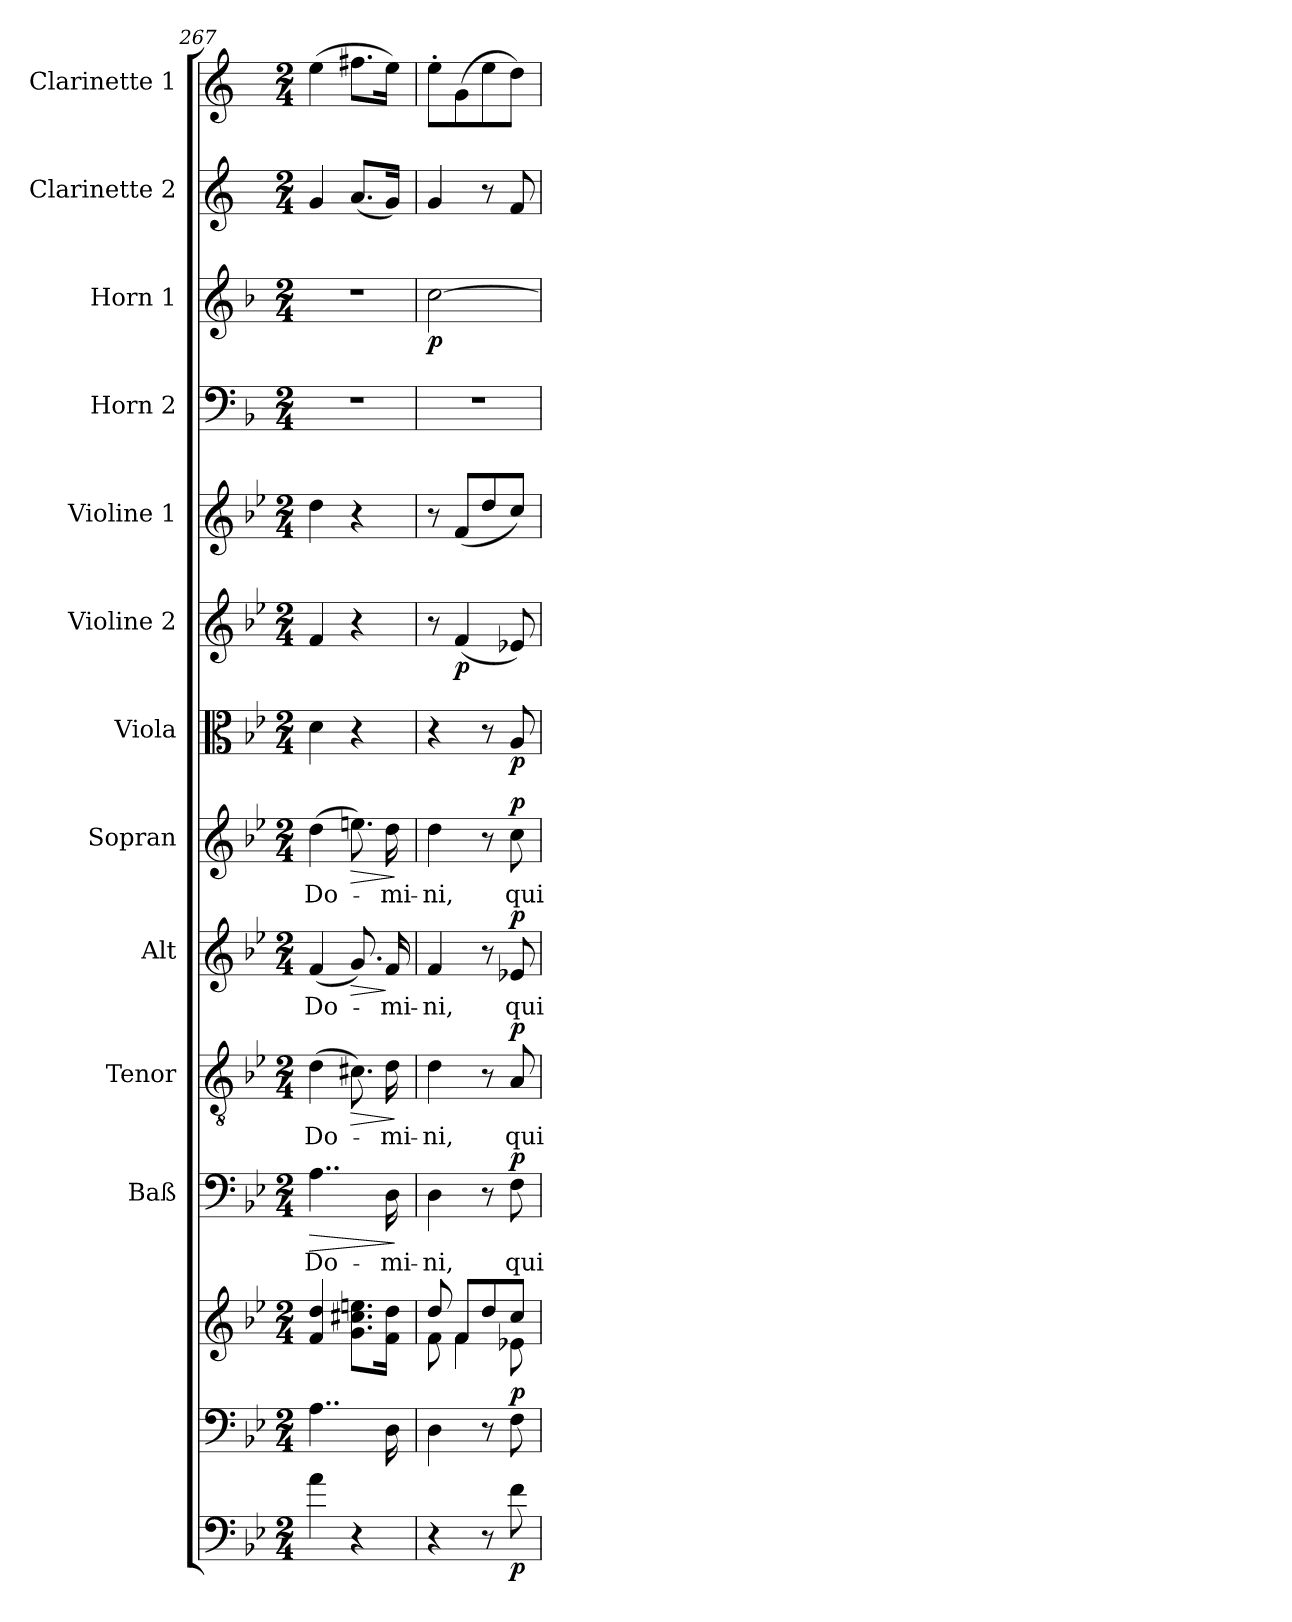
**kern	**dynam	**kern	**kern	**dynam	**kern	**text	**dynam	**kern	**text	**dynam	**kern	**text	**dynam	**kern	**text	**dynam	**kern	**dynam	**kern	**dynam	**kern	**kern	**kern	**dynam	**kern	**kern
*part13	*part13	*part12	*part12	*part12	*part11	*part11	*part11	*part10	*part10	*part10	*part9	*part9	*part9	*part8	*part8	*part8	*part7	*part7	*part6	*part6	*part5	*part4	*part3	*part3	*part2	*part1
*staff14	*staff14	*staff13	*staff12	*staff12/13	*staff11	*staff11	*staff11	*staff10	*staff10	*staff10	*staff9	*staff9	*staff9	*staff8	*staff8	*staff8	*staff7	*staff7	*staff6	*staff6	*staff5	*staff4	*staff3	*staff3	*staff2	*staff1
*	*	*	*	*	*I"Baß	*	*	*I"Tenor	*	*	*I"Alt	*	*	*I"Sopran	*	*	*I"Viola	*	*I"Violine 2	*	*I"Violine 1	*I"Horn 2	*I"Horn 1	*	*I"Clarinette 2	*I"Clarinette 1
*	*	*	*	*	*I'Baß	*	*	*I'Ten	*	*	*I'Alt	*	*	*I'Sop	*	*	*I'Vla.	*	*I'Vln. 2	*	*I'Vln. 1	*I'Hrn. 2	*I'Hrn. 1	*	*	*
*clefF4	*	*clefF4	*clefG2	*	*clefF4	*	*	*clefGv2	*	*	*clefG2	*	*	*clefG2	*	*	*clefC3	*	*clefG2	*	*clefG2	*clefF4	*clefG2	*	*clefG2	*clefG2
*ITrd7c12	*	*	*	*	*	*	*	*	*	*	*	*	*	*	*	*	*	*	*	*	*	*ITrd4c7	*ITrd4c7	*	*ITrd1c2	*ITrd1c2
*k[b-e-]	*	*k[b-e-]	*k[b-e-]	*	*k[b-e-]	*	*	*k[b-e-]	*	*	*k[b-e-]	*	*	*k[b-e-]	*	*	*k[b-e-]	*	*k[b-e-]	*	*k[b-e-]	*k[b-e-]	*k[b-e-]	*	*k[b-e-]	*k[b-e-]
*B-:	*	*B-:	*B-:	*	*B-:	*	*	*B-:	*	*	*B-:	*	*	*B-:	*	*	*B-:	*	*B-:	*	*B-:	*B-:	*B-:	*	*B-:	*B-:
*M2/4	*	*M2/4	*M2/4	*	*M2/4	*	*	*M2/4	*	*	*M2/4	*	*	*M2/4	*	*	*M2/4	*	*M2/4	*	*M2/4	*M2/4	*M2/4	*	*M2/4	*M2/4
=267	=267	=267	=267	=267	=267	=267	=267	=267	=267	=267	=267	=267	=267	=267	=267	=267	=267	=267	=267	=267	=267	=267	=267	=267	=267	=267
!	!	!	!	!	!	!LO:LY:b	!LO:HP:b	!	!LO:LY:b	!	!	!LO:LY:b	!	!	!LO:LY:b	!	!	!	!	!	!	!	!	!	!	!
4A\	.	4..A\	4f/ 4dd/	.	4..A\	Do-	>	(>4d\	Do-	.	(<4f/	Do-	.	(>4dd\	Do-	.	4d\	.	4f/	.	4dd\	2r	2r	.	4f/	(>4dd\
!	!	!	!	!	!	!	!	!	!	!LO:HP:b	!	!	!LO:HP:b	!	!	!LO:HP:b	!	!	!	!	!	!	!	!	!	!
4r	.	.	8.g\ 8.cc#X\ 8.een\L	.	.	.	.	8.c#X\)	.	>	8.g/)	.	>	8.een\)	.	>	4r	.	4r	.	4r	.	.	.	(<8.g/L	8.een\L
!	!	!	!	!	!	!LO:LY:b	!	!	!LO:LY:b	!	!	!LO:LY:b	!	!	!LO:LY:b	!	!	!	!	!	!	!	!	!	!	!
.	.	16D\	16f\ 16dd\Jk	.	16D\	-mi-	.	16d\	-mi-	.	16f/	-mi-	]	16dd\	-mi-	.	.	.	.	.	.	.	.	.	16f/Jk)	16dd\Jk)
.	.	.	.	.	.	.	]	.	.	]	.	.	.	.	.	]	.	.	.	.	.	.	.	.	.	.
!!LO:PB:g=z
=268	=268	=268	=268	=268	=268	=268	=268	=268	=268	=268	=268	=268	=268	=268	=268	=268	=268	=268	=268	=268	=268	=268	=268	=268	=268	=268
*	*	*	*^	*	*	*	*	*	*	*	*	*	*	*	*	*	*	*	*	*	*	*	*	*	*	*
!	!	!	!	!	!	!	!LO:LY:b	!	!	!LO:LY:b	!	!	!LO:LY:b	!	!	!LO:LY:b	!	!	!	!	!	!	!	!	!LO:DY:b	!	!
4r	.	4D\	8dd/	8f\	.	4D\	-ni,	.	4d\	-ni,	.	4f/	-ni,	.	4dd\	-ni,	.	4r	.	8r	.	8r	2r	[2f\	p	4f/	8dd'>\L
!	!	!	!	!	!	!	!	!	!	!	!	!	!	!	!	!	!	!	!	!	!LO:DY:b	!	!	!	!	!	!
.	.	.	8f/L	4f\	.	.	.	.	.	.	.	.	.	.	.	.	.	.	.	(<4f/	p	(<8f/L	.	.	.	.	(>8f\
8r	.	8r	8dd/	.	.	8r	.	.	8r	.	.	8r	.	.	8r	.	.	8r	.	.	.	8dd/	.	.	.	8r	8dd\
!	!LO:DY:b	!	!	!	!LO:DY:a=2	!	!LO:LY:b	!LO:DY:a	!	!LO:LY:b	!LO:DY:a	!	!LO:LY:b	!LO:DY:a	!	!LO:LY:b	!LO:DY:a	!	!LO:DY:b	!	!	!	!	!	!	!	!
8F\	p	8F\	8cc/J	8e-X\	p	8F\	qui	p	8A/	qui	p	8e-X/	qui	p	8cc\	qui	p	8A/	p	8e-X/)	.	8cc/J)	.	.	.	8e-/	8cc\J)
*	*	*	*v	*v	*	*	*	*	*	*	*	*	*	*	*	*	*	*	*	*	*	*	*	*	*	*	*
=	=	=	=	=	=	=	=	=	=	=	=	=	=	=	=	=	=	=	=	=	=	=	=	=	=	=
*-	*-	*-	*-	*-	*-	*-	*-	*-	*-	*-	*-	*-	*-	*-	*-	*-	*-	*-	*-	*-	*-	*-	*-	*-	*-	*-
